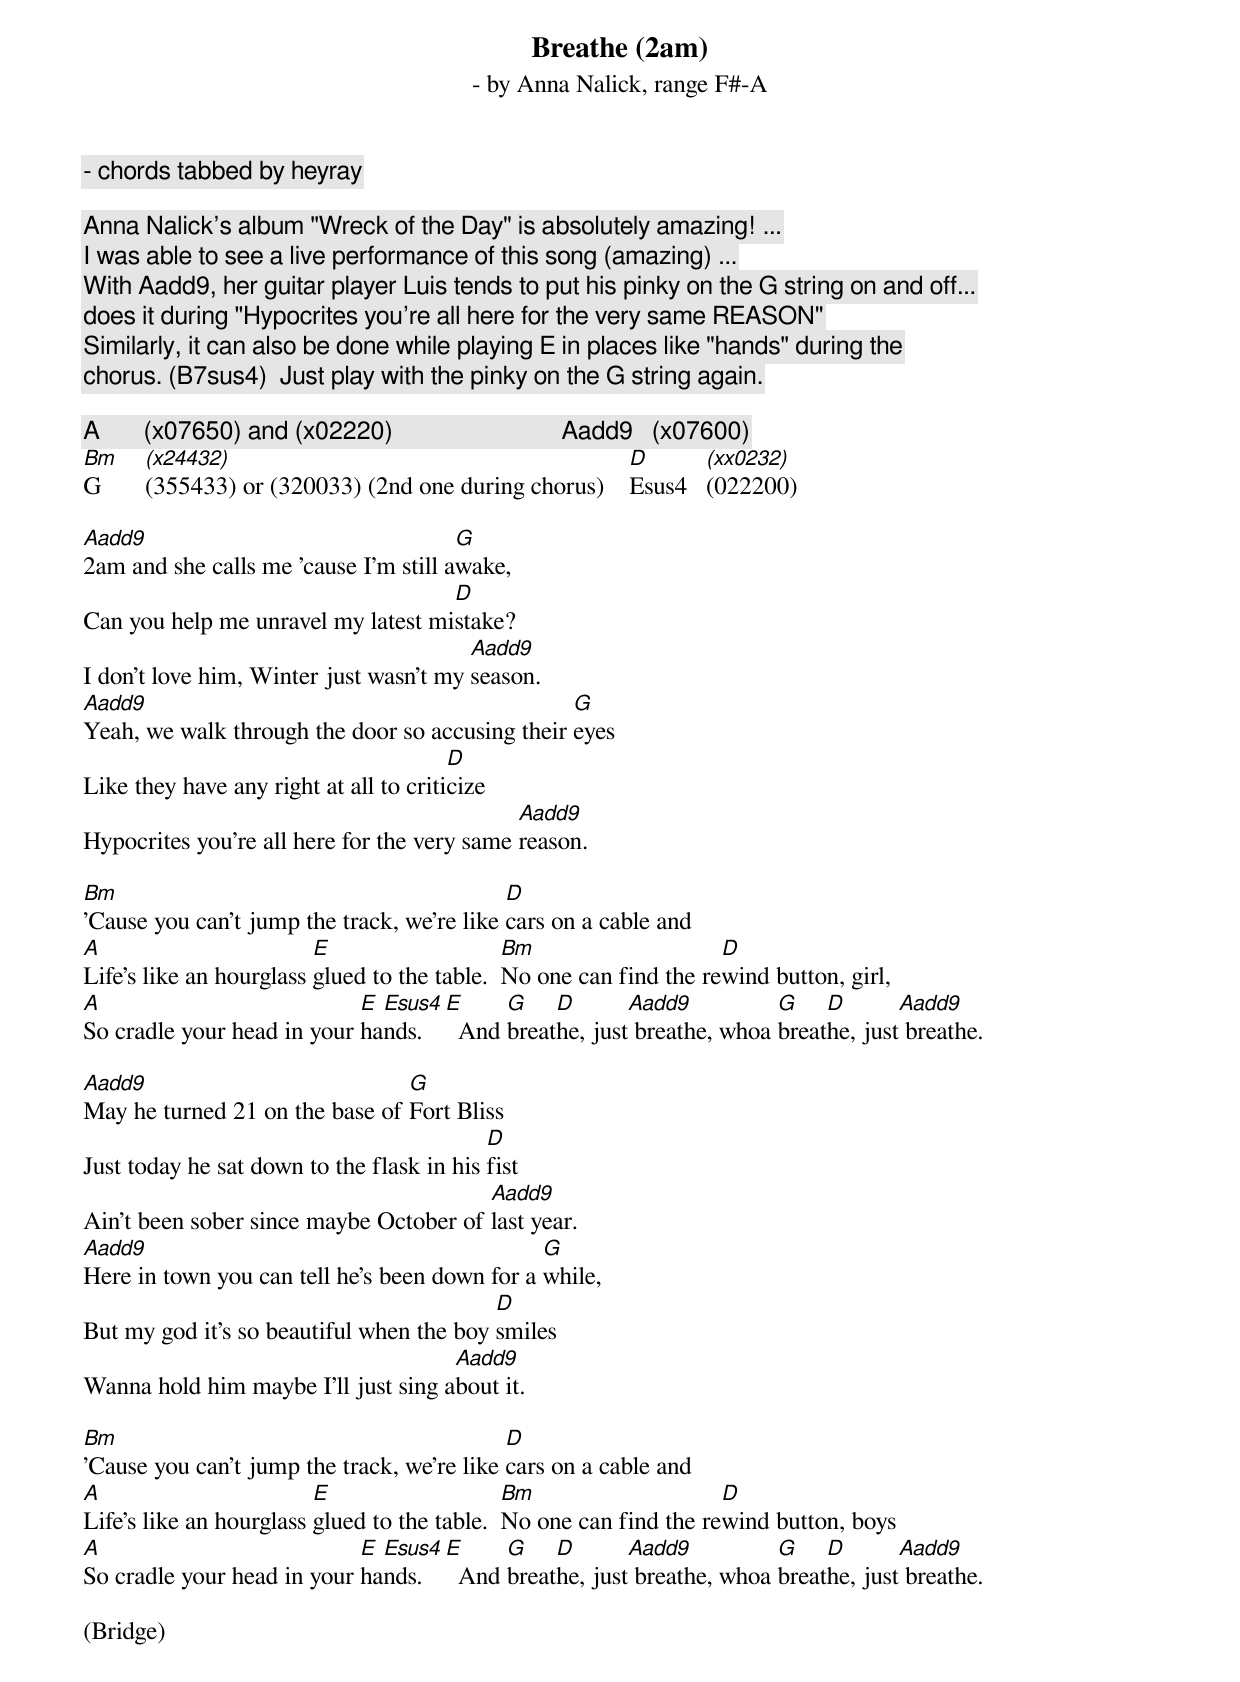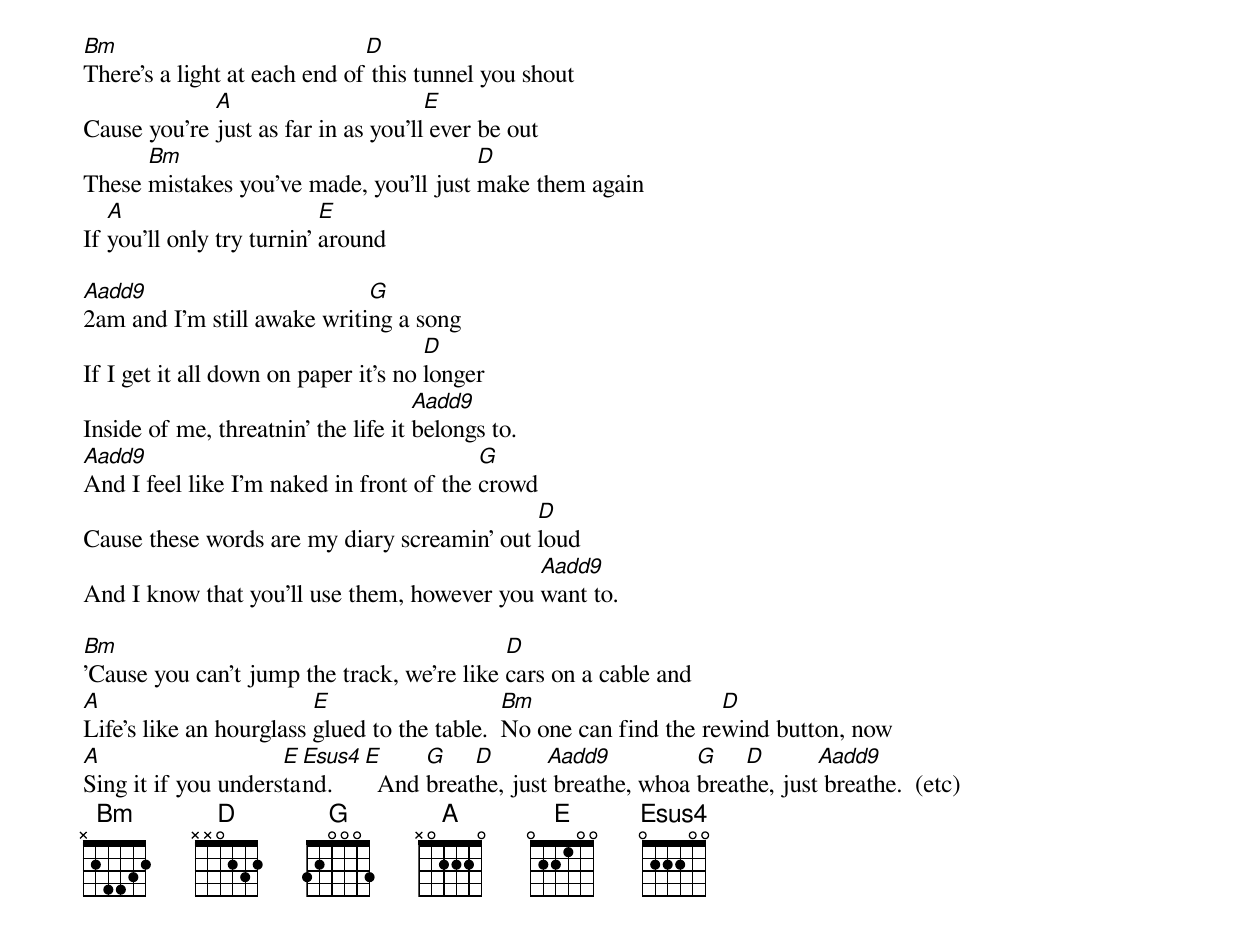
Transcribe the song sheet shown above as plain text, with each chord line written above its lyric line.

Breathe (2am)
 - by Anna Nalick, range F#-A
 - chords tabbed by heyray

Anna Nalick's album "Wreck of the Day" is absolutely amazing! ...
I was able to see a live performance of this song (amazing) ...
With Aadd9, her guitar player Luis tends to put his pinky on the G string on and off...
does it during "Hypocrites you're all here for the very same REASON"
Similarly, it can also be done while playing E in places like "hands" during the
chorus. (B7sus4)  Just play with the pinky on the G string again.

A       (x07650) and (x02220)                           Aadd9   (x07600)
Bm      (x24432)                                        D       (xx0232)
G       (355433) or (320033) (2nd one during chorus)    Esus4   (022200)

Aadd9                                  G
2am and she calls me 'cause I'm still awake,
                                    D
Can you help me unravel my latest mistake?
                                        Aadd9
I don't love him, Winter just wasn't my season.
Aadd9                                            G
Yeah, we walk through the door so accusing their eyes
                                        D
Like they have any right at all to criticize
                                             Aadd9
Hypocrites you're all here for the very same reason.

Bm                                          D
'Cause you can't jump the track, we're like cars on a cable and
A                        E                    Bm                    D
Life's like an hourglass glued to the table.  No one can find the rewind button, girl,
A                           E Esus4 E     G    D       Aadd9          G    D       Aadd9
So cradle your head in your hands.    And breathe, just breathe, whoa breathe, just breathe.

Aadd9                           G
May he turned 21 on the base of Fort Bliss
                                           D
Just today he sat down to the flask in his fist
                                        Aadd9
Ain't been sober since maybe October of last year.
Aadd9                                          G
Here in town you can tell he's been down for a while,
                                          D
But my god it's so beautiful when the boy smiles
                                     Aadd9
Wanna hold him maybe I'll just sing about it.

Bm                                          D
'Cause you can't jump the track, we're like cars on a cable and
A                        E                    Bm                    D
Life's like an hourglass glued to the table.  No one can find the rewind button, boys
A                           E Esus4 E     G    D       Aadd9          G    D       Aadd9
So cradle your head in your hands.    And breathe, just breathe, whoa breathe, just breathe.

(Bridge)
Bm                            D
There's a light at each end of this tunnel you shout
             A                       E
Cause you're just as far in as you'll ever be out
      Bm                                D
These mistakes you've made, you'll just make them again
   A                       E
If you'll only try turnin' around

Aadd9                        G
2am and I'm still awake writing a song
                                      D
If I get it all down on paper it's no longer
                                     Aadd9
Inside of me, threatnin' the life it belongs to.
Aadd9                                     G
And I feel like I'm naked in front of the crowd
                                             D
Cause these words are my diary screamin' out loud
                                             Aadd9
And I know that you'll use them, however you want to.

Bm                                          D
'Cause you can't jump the track, we're like cars on a cable and
A                        E                    Bm                    D
Life's like an hourglass glued to the table.  No one can find the rewind button, now
A                    E Esus4 E     G    D       Aadd9          G    D       Aadd9
Sing it if you understand.     And breathe, just breathe, whoa breathe, just breathe.  (etc)
